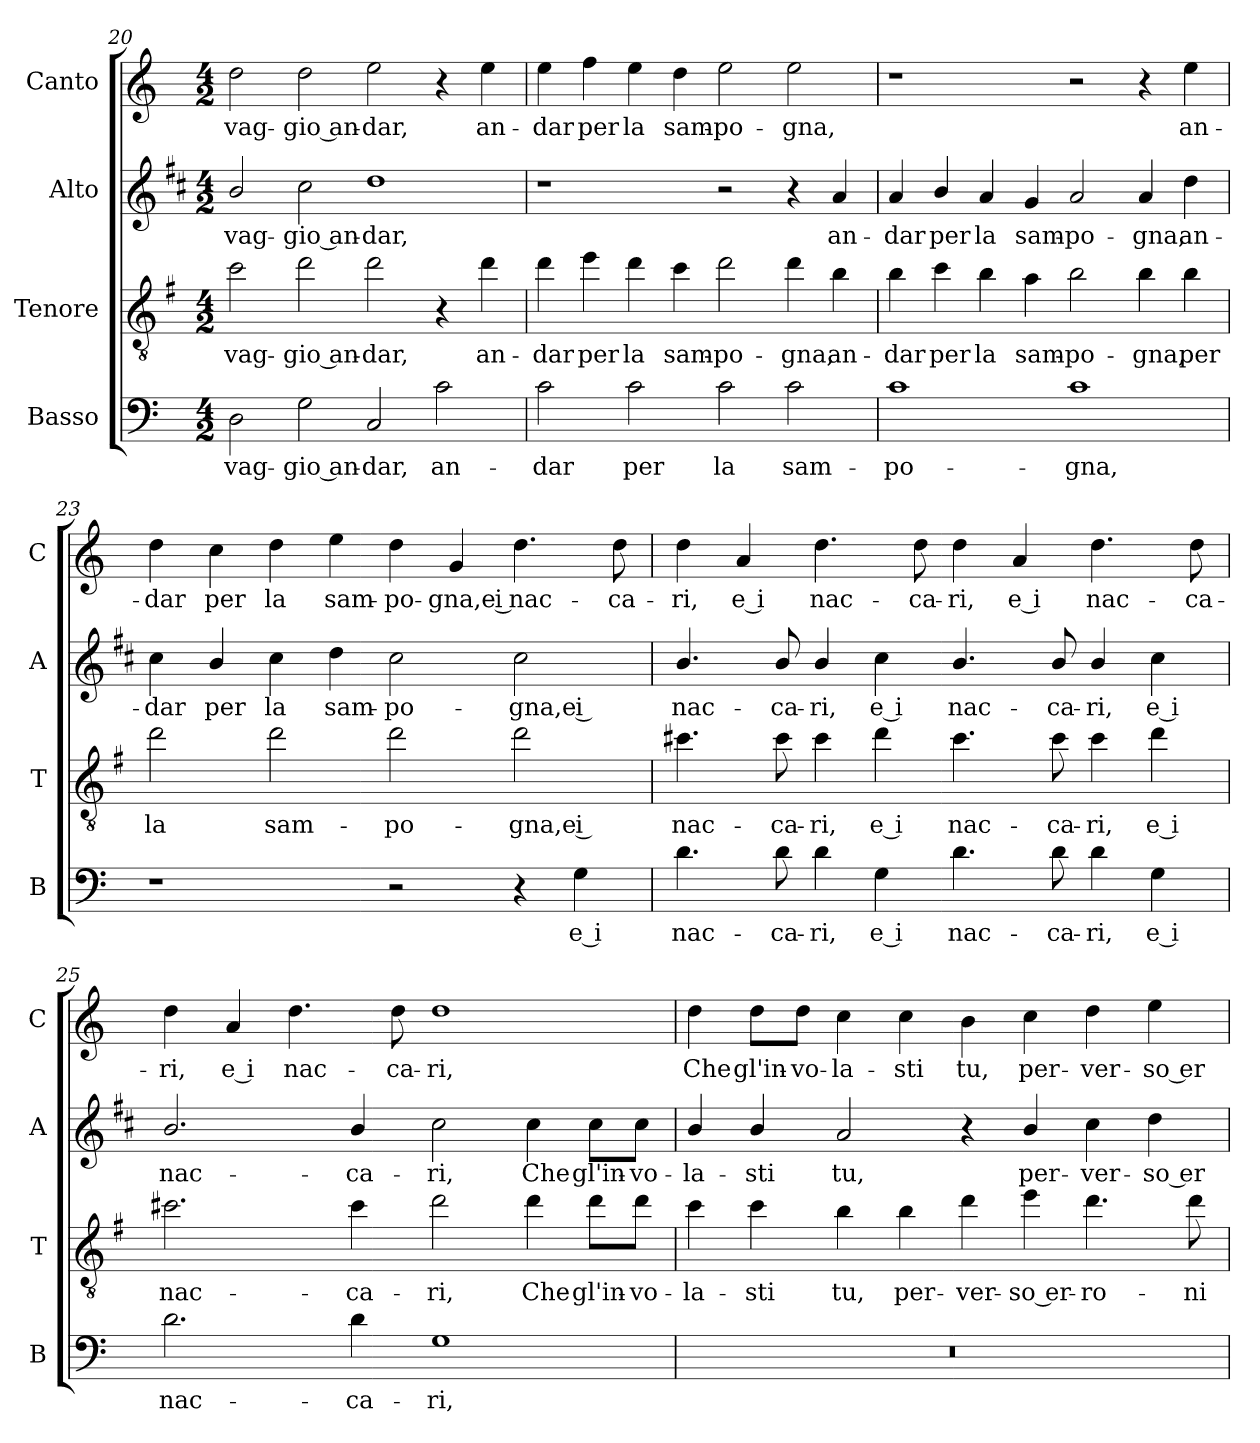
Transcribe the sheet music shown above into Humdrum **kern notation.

**kern	**text	**kern	**text	**kern	**text	**kern	**text
*part4	*part4	*part3	*part3	*part2	*part2	*part1	*part1
*staff4	*staff4	*staff3	*staff3	*staff2	*staff2	*staff1	*staff1
*I"Basso	*	*I"Tenore	*	*I"Alto	*	*I"Canto	*
*I'B	*	*I'T	*	*I'A	*	*I'C	*
*clefF4	*	*clefGv2	*	*clefG2	*	*clefG2	*
*	*	*ITrd4c7	*	*ITrd1c2	*	*	*
*k[]	*	*k[]	*	*k[]	*	*k[]	*
*C:	*	*C:	*	*C:	*	*C:	*
*M4/2	*	*M4/2	*	*M4/2	*	*M4/2	*
=20	=20	=20	=20	=20	=20	=20	=20
!	!LO:LY:b	!	!LO:LY:b	!	!LO:LY:b	!	!LO:LY:b
2D\	-vag-	2f\	-vag-	2a/	-vag-	2dd\	-vag-
!	!LO:LY:b	!	!LO:LY:b	!	!LO:LY:b	!	!LO:LY:b
2G\	-gio an-	2g\	-gio an-	2b\	-gio an-	2dd\	-gio an-
!	!LO:LY:b	!	!LO:LY:b	!	!LO:LY:b	!	!LO:LY:b
2C/	-dar,	2g\	-dar,	1cc	-dar,	2ee\	-dar,
!	!LO:LY:b	!	!	!	!	!	!
2c\	an-	4r	.	.	.	4r	.
!	!	!	!LO:LY:b	!	!	!	!LO:LY:b
.	.	4g\	an-	.	.	4ee\	an-
!!LO:PB:g=z
=21	=21	=21	=21	=21	=21	=21	=21
!	!LO:LY:b	!	!LO:LY:b	!	!	!	!LO:LY:b
2c\	-dar	4g\	-dar	1r	.	4ee\	-dar
!	!	!	!LO:LY:b	!	!	!	!LO:LY:b
.	.	4a\	per	.	.	4ff\	per
!	!LO:LY:b	!	!LO:LY:b	!	!	!	!LO:LY:b
2c\	per	4g\	la	.	.	4ee\	la
!	!	!	!LO:LY:b	!	!	!	!LO:LY:b
.	.	4f\	sam-	.	.	4dd\	sam-
!	!LO:LY:b	!	!LO:LY:b	!	!	!	!LO:LY:b
2c\	la	2g\	-po-	2r	.	2ee\	-po-
!	!LO:LY:b	!	!LO:LY:b	!	!	!	!LO:LY:b
2c\	sam-	4g\	-gna,	4r	.	2ee\	-gna,
!	!	!	!LO:LY:b	!	!LO:LY:b	!	!
.	.	4e\	an-	4g/	an-	.	.
=22	=22	=22	=22	=22	=22	=22	=22
!	!LO:LY:b	!	!LO:LY:b	!	!LO:LY:b	!	!
1c	-po-	4e\	-dar	4g/	-dar	1r	.
!	!	!	!LO:LY:b	!	!LO:LY:b	!	!
.	.	4f\	per	4a/	per	.	.
!	!	!	!LO:LY:b	!	!LO:LY:b	!	!
.	.	4e\	la	4g/	la	.	.
!	!	!	!LO:LY:b	!	!LO:LY:b	!	!
.	.	4d\	sam-	4f/	sam-	.	.
!	!LO:LY:b	!	!LO:LY:b	!	!LO:LY:b	!	!
1c	-gna,	2e\	-po-	2g/	-po-	2r	.
!	!	!	!LO:LY:b	!	!LO:LY:b	!	!
.	.	4e\	-gna,	4g/	-gna,	4r	.
!	!	!	!LO:LY:b	!	!LO:LY:b	!	!LO:LY:b
.	.	4e\	per	4cc\	an-	4ee\	an-
=23	=23	=23	=23	=23	=23	=23	=23
!	!	!	!LO:LY:b	!	!LO:LY:b	!	!LO:LY:b
1r	.	2g\	la	4b\	-dar	4dd\	-dar
!	!	!	!	!	!LO:LY:b	!	!LO:LY:b
.	.	.	.	4a/	per	4cc\	per
!	!	!	!LO:LY:b	!	!LO:LY:b	!	!LO:LY:b
.	.	2g\	sam-	4b\	la	4dd\	la
!	!	!	!	!	!LO:LY:b	!	!LO:LY:b
.	.	.	.	4cc\	sam-	4ee\	sam-
!	!	!	!LO:LY:b	!	!LO:LY:b	!	!LO:LY:b
2r	.	2g\	-po-	2b\	-po-	4dd\	-po-
!	!	!	!	!	!	!	!LO:LY:b
.	.	.	.	.	.	4g/	-gna,e i
!	!	!	!LO:LY:b	!	!LO:LY:b	!	!LO:LY:b
4r	.	2g\	-gna,e i	2b\	-gna,e i	4.dd\	nac-
!	!LO:LY:b	!	!	!	!	!	!
4G\	e i	.	.	.	.	.	.
!	!	!	!	!	!	!	!LO:LY:b
.	.	.	.	.	.	8dd\	-ca-
!!LO:LB:g=z
=24	=24	=24	=24	=24	=24	=24	=24
!	!LO:LY:b	!	!LO:LY:b	!	!LO:LY:b	!	!LO:LY:b
4.d\	nac-	4.f#X\	nac-	4.a/	nac-	4dd\	-ri,
!	!	!	!	!	!	!	!LO:LY:b
.	.	.	.	.	.	4a/	e i
!	!LO:LY:b	!	!LO:LY:b	!	!LO:LY:b	!	!
8d\	-ca-	8f#\	-ca-	8a/	-ca-	.	.
!	!LO:LY:b	!	!LO:LY:b	!	!LO:LY:b	!	!LO:LY:b
4d\	-ri,	4f#\	-ri,	4a/	-ri,	4.dd\	nac-
!	!LO:LY:b	!	!LO:LY:b	!	!LO:LY:b	!	!
4G\	e i	4g\	e i	4b\	e i	.	.
!	!	!	!	!	!	!	!LO:LY:b
.	.	.	.	.	.	8dd\	-ca-
!	!LO:LY:b	!	!LO:LY:b	!	!LO:LY:b	!	!LO:LY:b
4.d\	nac-	4.f#\	nac-	4.a/	nac-	4dd\	-ri,
!	!	!	!	!	!	!	!LO:LY:b
.	.	.	.	.	.	4a/	e i
!	!LO:LY:b	!	!LO:LY:b	!	!LO:LY:b	!	!
8d\	-ca-	8f#\	-ca-	8a/	-ca-	.	.
!	!LO:LY:b	!	!LO:LY:b	!	!LO:LY:b	!	!LO:LY:b
4d\	-ri,	4f#\	-ri,	4a/	-ri,	4.dd\	nac-
!	!LO:LY:b	!	!LO:LY:b	!	!LO:LY:b	!	!
4G\	e i	4g\	e i	4b\	e i	.	.
!	!	!	!	!	!	!	!LO:LY:b
.	.	.	.	.	.	8dd\	-ca-
=25	=25	=25	=25	=25	=25	=25	=25
!	!LO:LY:b	!	!LO:LY:b	!	!LO:LY:b	!	!LO:LY:b
2.d\	nac-	2.f#X\	nac-	2.a/	nac-	4dd\	-ri,
!	!	!	!	!	!	!	!LO:LY:b
.	.	.	.	.	.	4a/	e i
!	!	!	!	!	!	!	!LO:LY:b
.	.	.	.	.	.	4.dd\	nac-
!	!LO:LY:b	!	!LO:LY:b	!	!LO:LY:b	!	!
4d\	-ca-	4f#\	-ca-	4a/	-ca-	.	.
!	!	!	!	!	!	!	!LO:LY:b
.	.	.	.	.	.	8dd\	-ca-
!	!LO:LY:b	!	!LO:LY:b	!	!LO:LY:b	!	!LO:LY:b
1G	-ri,	2g\	-ri,	2b\	-ri,	1dd	-ri,
!	!	!	!LO:LY:b	!	!LO:LY:b	!	!
.	.	4g\	Che	4b\	Che	.	.
!	!	!	!LO:LY:b	!	!LO:LY:b	!	!
.	.	8g\L	gl'in-	8b\L	gl'in-	.	.
!	!	!	!LO:LY:b	!	!LO:LY:b	!	!
.	.	8g\J	-vo-	8b\J	-vo-	.	.
=26	=26	=26	=26	=26	=26	=26	=26
!	!	!	!LO:LY:b	!	!LO:LY:b	!	!LO:LY:b
0r	.	4f\	-la-	4a/	-la-	4dd\	Che
!	!	!	!LO:LY:b	!	!LO:LY:b	!	!LO:LY:b
.	.	4f\	-sti	4a/	-sti	8dd\L	gl'in-
!	!	!	!	!	!	!	!LO:LY:b
.	.	.	.	.	.	8dd\J	-vo-
!	!	!	!LO:LY:b	!	!LO:LY:b	!	!LO:LY:b
.	.	4e\	tu,	2g/	tu,	4cc\	-la-
!	!	!	!LO:LY:b	!	!	!	!LO:LY:b
.	.	4e\	per-	.	.	4cc\	-sti
!	!	!	!LO:LY:b	!	!	!	!LO:LY:b
.	.	4g\	-ver-	4r	.	4b\	tu,
!	!	!	!LO:LY:b	!	!LO:LY:b	!	!LO:LY:b
.	.	4a\	-so er-	4a/	per-	4cc\	per-
!	!	!	!LO:LY:b	!	!LO:LY:b	!	!LO:LY:b
.	.	4.g\	-ro-	4b\	-ver-	4dd\	-ver-
!	!	!	!	!	!LO:LY:b	!	!LO:LY:b
.	.	.	.	4cc\	-so er-	4ee\	-so er-
!	!	!	!LO:LY:b	!	!	!	!
.	.	8g\	-ni-	.	.	.	.
=	=	=	=	=	=	=	=
*-	*-	*-	*-	*-	*-	*-	*-
